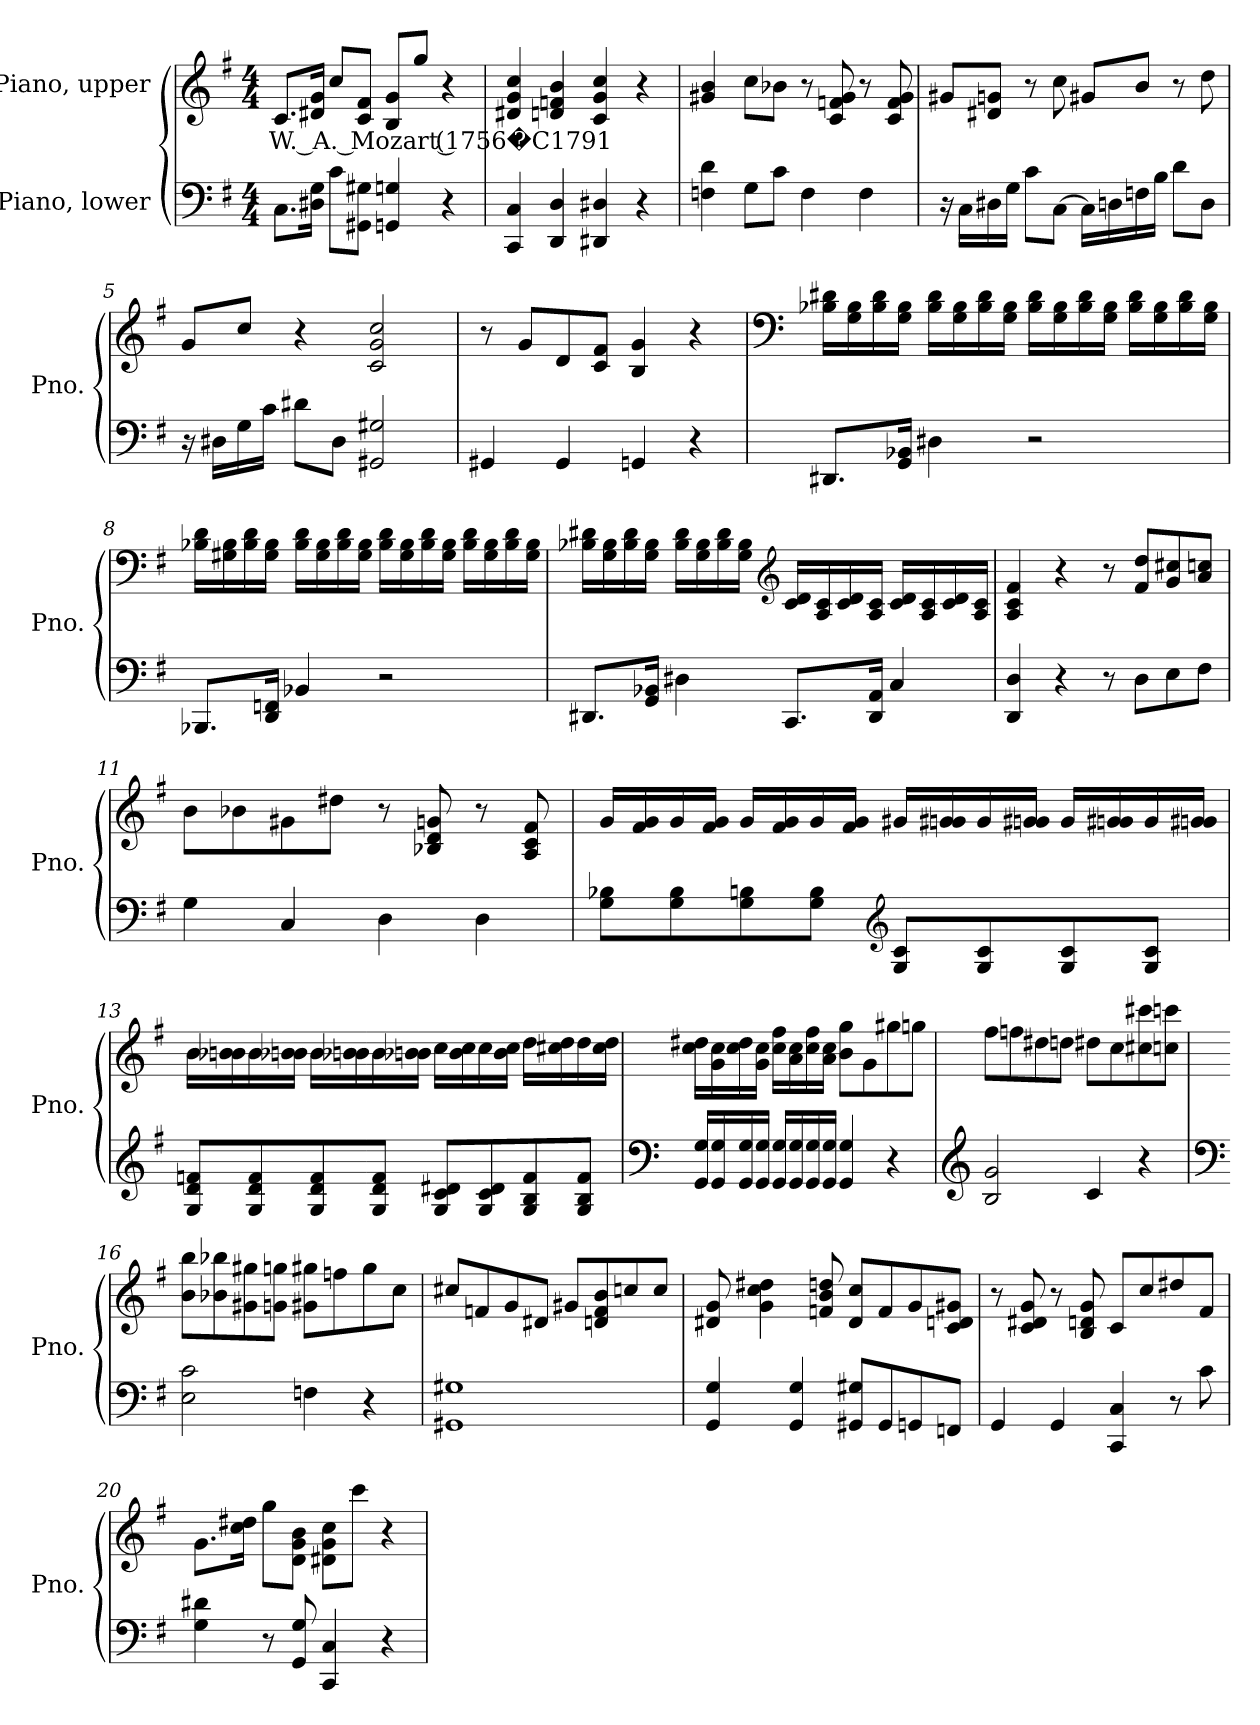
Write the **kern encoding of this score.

**kern	**kern	**text
*part2	*part1	*part1
*staff2	*staff1	*staff1
*I"Piano, lower	*I"Piano, upper	*
*I'Pno.	*I'Pno.	*
*clefF4	*clefG2	*
*k[f#]	*k[f#]	*
*M4/4	*M4/4	*
*MM60	*MM60	*
=1	=1	=1
!	!	!LO:LY:b
8.C\L	8.c/L	W. A. Mozart (1756�C1791
16D#X\ 16G\Jk	16d#X/ 16g/Jk	.
8c\L	8cc/L	.
8GG#X\ 8G#X\J	8c/ 8f#/J	.
4GGn/ 4Gn/	8B/ 8g/L	.
.	8gg/J	.
4r	4r	.
=2	=2	=2
4CC/ 4C/	4d#X/ 4g/ 4cc/	.
4DD/ 4D/	4dn/ 4fn/ 4b/	.
4DD#X/ 4D#X/	4c/ 4g/ 4cc/	.
4r	4r	.
!!LO:LB:g=z
=3	=3	=3
4Fn\ 4d\	4g#X/ 4b/	.
8G\L	8cc\L	.
8c\J	8b-X\J	.
4F\	8r	.
.	8c/ 8fn/ 8g#/	.
4F\	8r	.
.	8c/ 8f/ 8g#/	.
=4	=4	=4
16r	8g#X/L	.
16C\LL	.	.
16D#X\	8d#X/ 8gn/J	.
16G\JJ	.	.
8c\L	8r	.
[8C\J	8cc\	.
16C\LL]	8g#X/L	.
16Dn\	.	.
16Fn\	8b/J	.
16B\JJ	.	.
8d\L	8r	.
8D\J	8dd\	.
=5	=5	=5
16r	8g/L	.
16D#X\LL	.	.
16G\	8cc/J	.
16c\JJ	.	.
8d#X\L	4r	.
8D#\J	.	.
2GG#X/ 2G#X/	2c/ 2g/ 2cc/	.
=6	=6	=6
4GG#X/	8r	.
.	8g/L	.
4GG#/	8d/	.
.	8c/ 8f#/J	.
4GGn/	4B/ 4g/	.
4r	4r	.
!!LO:LB:g=z
=7	=7	=7
*	*clefF4	*
8.DD#X/L	16B-X\ 16d#X\LL	.
.	16G\ 16B-\	.
.	16B-\ 16d#\	.
16GG/ 16BB-X/Jk	16G\ 16B-\JJ	.
4D#X\	16B-\ 16d#\LL	.
.	16G\ 16B-\	.
.	16B-\ 16d#\	.
.	16G\ 16B-\JJ	.
2r	16B-\ 16d#\LL	.
.	16G\ 16B-\	.
.	16B-\ 16d#\	.
.	16G\ 16B-\JJ	.
.	16B-\ 16d#\LL	.
.	16G\ 16B-\	.
.	16B-\ 16d#\	.
.	16G\ 16B-\JJ	.
=8	=8	=8
8.BBB-X/L	16B-X\ 16d\LL	.
.	16G#X\ 16B-\	.
.	16B-\ 16d\	.
16DD/ 16FFn/Jk	16G#\ 16B-\JJ	.
4BB-X/	16B-\ 16d\LL	.
.	16G#\ 16B-\	.
.	16B-\ 16d\	.
.	16G#\ 16B-\JJ	.
2r	16B-\ 16d\LL	.
.	16G#\ 16B-\	.
.	16B-\ 16d\	.
.	16G#\ 16B-\JJ	.
.	16B-\ 16d\LL	.
.	16G#\ 16B-\	.
.	16B-\ 16d\	.
.	16G#\ 16B-\JJ	.
!!LO:LB:g=z
=9	=9	=9
8.DD#X/L	16B-X\ 16d#X\LL	.
.	16G\ 16B-\	.
.	16B-\ 16d#\	.
16GG/ 16BB-X/Jk	16G\ 16B-\JJ	.
4D#X\	16B-\ 16d#\LL	.
.	16G\ 16B-\	.
.	16B-\ 16d#\	.
.	16G\ 16B-\JJ	.
*	*clefG2	*
8.CC/L	16c/ 16d#/LL	.
.	16A/ 16c/	.
.	16c/ 16d#/	.
16DD#/ 16AA/Jk	16A/ 16c/JJ	.
4C/	16c/ 16d#/LL	.
.	16A/ 16c/	.
.	16c/ 16d#/	.
.	16A/ 16c/JJ	.
=10	=10	=10
4DD/ 4D/	4A/ 4c/ 4f#/	.
4r	4r	.
8r	8r	.
8D\L	8f#/ 8dd/L	.
8E\	8g/ 8cc#X/	.
8F#\J	8a/ 8ccn/J	.
!!LO:LB:g=z
=11	=11	=11
4G\	8b\L	.
.	8b-X\	.
4C/	8g#X\	.
.	8dd#X\J	.
4D\	8r	.
.	8B-X/ 8d/ 8gn/	.
4D\	8r	.
.	8A/ 8c/ 8f#/	.
=12	=12	=12
8G\ 8B-X\L	16g/LL	.
.	16f#/ 16g/	.
8G\ 8B-\	16g/	.
.	16f#/ 16g/JJ	.
8G\ 8Bn\	16g/LL	.
.	16f#/ 16g/	.
8G\ 8B\J	16g/	.
.	16f#/ 16g/JJ	.
*clefG2	*	*
8G/ 8c/L	16g#X/LL	.
.	16gn/ 16g#X/	.
8G/ 8c/	16g#/	.
.	16gn/ 16g#X/JJ	.
8G/ 8c/	16g#/LL	.
.	16gn/ 16g#X/	.
8G/ 8c/J	16g#/	.
.	16gn/ 16g#X/JJ	.
!!LO:LB:g=z
=13	=13	=13
8G/ 8d/ 8fn/L	16b\LL	.
.	16b-X\ 16bn\	.
8G/ 8d/ 8f/	16b\	.
.	16b-X\ 16bn\JJ	.
8G/ 8d/ 8f/	16b\LL	.
.	16b-X\ 16bn\	.
8G/ 8d/ 8f/J	16b\	.
.	16b-X\ 16bn\JJ	.
8G/ 8c/ 8d#X/L	16cc\LL	.
.	16b\ 16cc\	.
8G/ 8c/ 8d#/	16cc\	.
.	16b\ 16cc\JJ	.
8G/ 8B/ 8f/	16dd\LL	.
.	16cc#X\ 16dd\	.
8G/ 8B/ 8f/J	16dd\	.
.	16cc#\ 16dd\JJ	.
=14	=14	=14
*clefF4	*	*
16GG/ 16G/LL	16cc\ 16dd#X\LL	.
16GG/ 16G/	16g\ 16cc\	.
16GG/ 16G/	16cc\ 16dd#\	.
16GG/ 16G/JJ	16g\ 16cc\JJ	.
16GG/ 16G/LL	16cc\ 16ff#\LL	.
16GG/ 16G/	16a\ 16cc\	.
16GG/ 16G/	16cc\ 16ff#\	.
16GG/ 16G/JJ	16a\ 16cc\JJ	.
4GG/ 4G/	8b\ 8gg\L	.
.	8g\	.
4r	8gg#X\	.
.	8ggn\J	.
!!LO:PB:g=z
=15	=15	=15
*clefG2	*	*
2B/ 2g/	8ff#\L	.
.	8ffn\	.
.	8dd#X\	.
.	8ddn\J	.
4c/	8dd#X\L	.
.	8cc\	.
4r	8cc#X\ 8ccc#X\	.
.	8ccn\ 8cccn\J	.
=16	=16	=16
*clefF4	*	*
2E\ 2c\	8b\ 8bb\L	.
.	8b-X\ 8bb-X\	.
.	8g#X\ 8gg#X\	.
.	8gn\ 8ggn\J	.
4Fn\	8g#X\ 8gg#X\L	.
.	8ffn\	.
4r	8gg#\	.
.	8cc\J	.
=17	=17	=17
1GG#X 1G#X	8cc#X/L	.
.	8fn/	.
.	8g/	.
.	8d#X/J	.
.	8g#X/L	.
.	8dn/ 8f/ 8b/	.
.	8ccn/	.
.	8cc/J	.
!!LO:LB:g=z
=18	=18	=18
4GG/ 4G/	8d#X/ 8g/	.
.	4g\ 4cc\ 4dd#X\	.
4GG/ 4G/	.	.
.	8fn/ 8b/ 8ddn/	.
8GG#X/ 8G#X/L	8d#/ 8cc/L	.
8GG#/	8f/	.
8GGn/	8g/	.
8FFn/J	8c/ 8dn/ 8g#X/J	.
=19	=19	=19
4GG/	8r	.
.	8c/ 8d#X/ 8g/	.
4GG/	8r	.
.	8B/ 8dn/ 8g/	.
4CC/ 4C/	8c/L	.
.	8cc/	.
8r	8dd#X/	.
8c\	8f#/J	.
=20	=20	=20
4G\ 4d#X\	8.g\L	.
.	16cc\ 16dd#X\Jk	.
8r	8gg\L	.
8GG/ 8G/	8d\ 8g\ 8b\J	.
4CC/ 4C/	8d#X\ 8g\ 8cc\L	.
.	8ccc\J	.
4r	4r	.
=	=	=
*-	*-	*-
